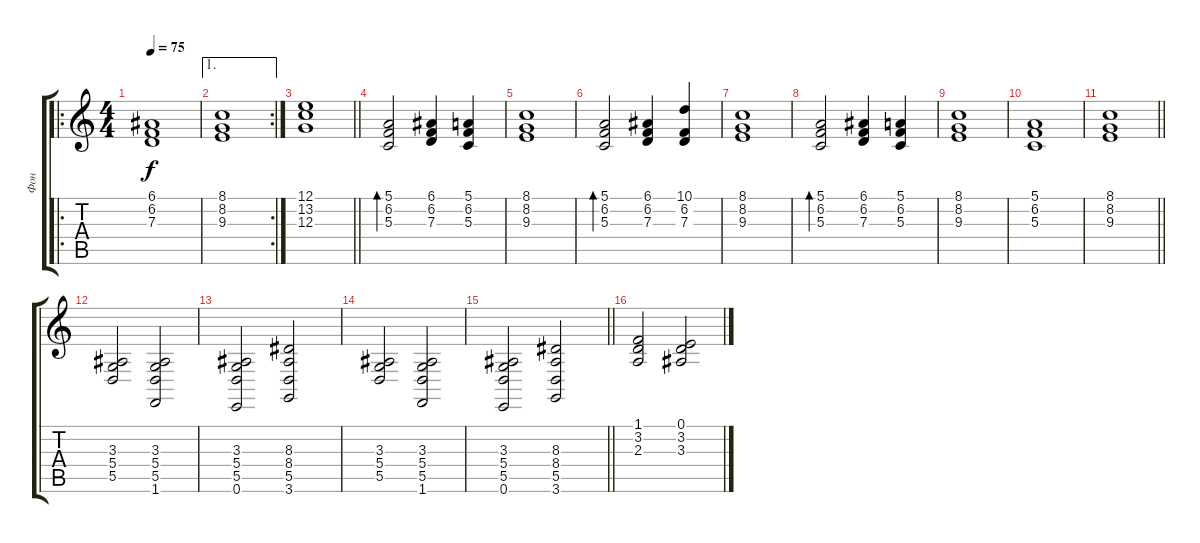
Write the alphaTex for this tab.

\track ("Фон" "Фон") {instrument pad3polysynth}
\staff {score tabs}
\tuning (E4 B3 G3 D3 A2 E2) {hide}
\ro
\ts (4 4)
\tempo 75
\clef g2
\ks c
(6.1 6.2 7.3).1{dy f} |
\ae 1
\rc 2
(8.1 8.2 9.3).1 |
\barLineRight lightlight
(12.1 13.2 12.3).1 |
(5.1 6.2 5.3).2{bd 240} (6.1 6.2 7.3).4 (5.1 6.2 5.3).4 |
(8.1 8.2 9.3).1 |
(5.1 6.2 5.3).2{bd 240} (6.1 6.2 7.3).4 (10.1 6.2 7.3).4 |
(8.1 8.2 9.3).1 |
(5.1 6.2 5.3).2{bd 240} (6.1 6.2 7.3).4 (5.1 6.2 5.3).4 |
(8.1 8.2 9.3).1 |
(5.1 6.2 5.3).1 |
\barLineRight lightlight
(8.1 8.2 9.3).1 |
(3.3 5.4 5.5).2 (3.3 5.4 5.5 1.6).2 |
(3.3 5.4 5.5 0.6).2 (8.3 8.4 5.5 3.6).2 |
(3.3 5.4 5.5).2 (3.3 5.4 5.5 1.6).2 |
\barLineRight lightlight
(3.3 5.4 5.5 0.6).2 (8.3 8.4 5.5 3.6).2 |
(1.1 3.2 2.3).2 (0.1 3.2 3.3).2
